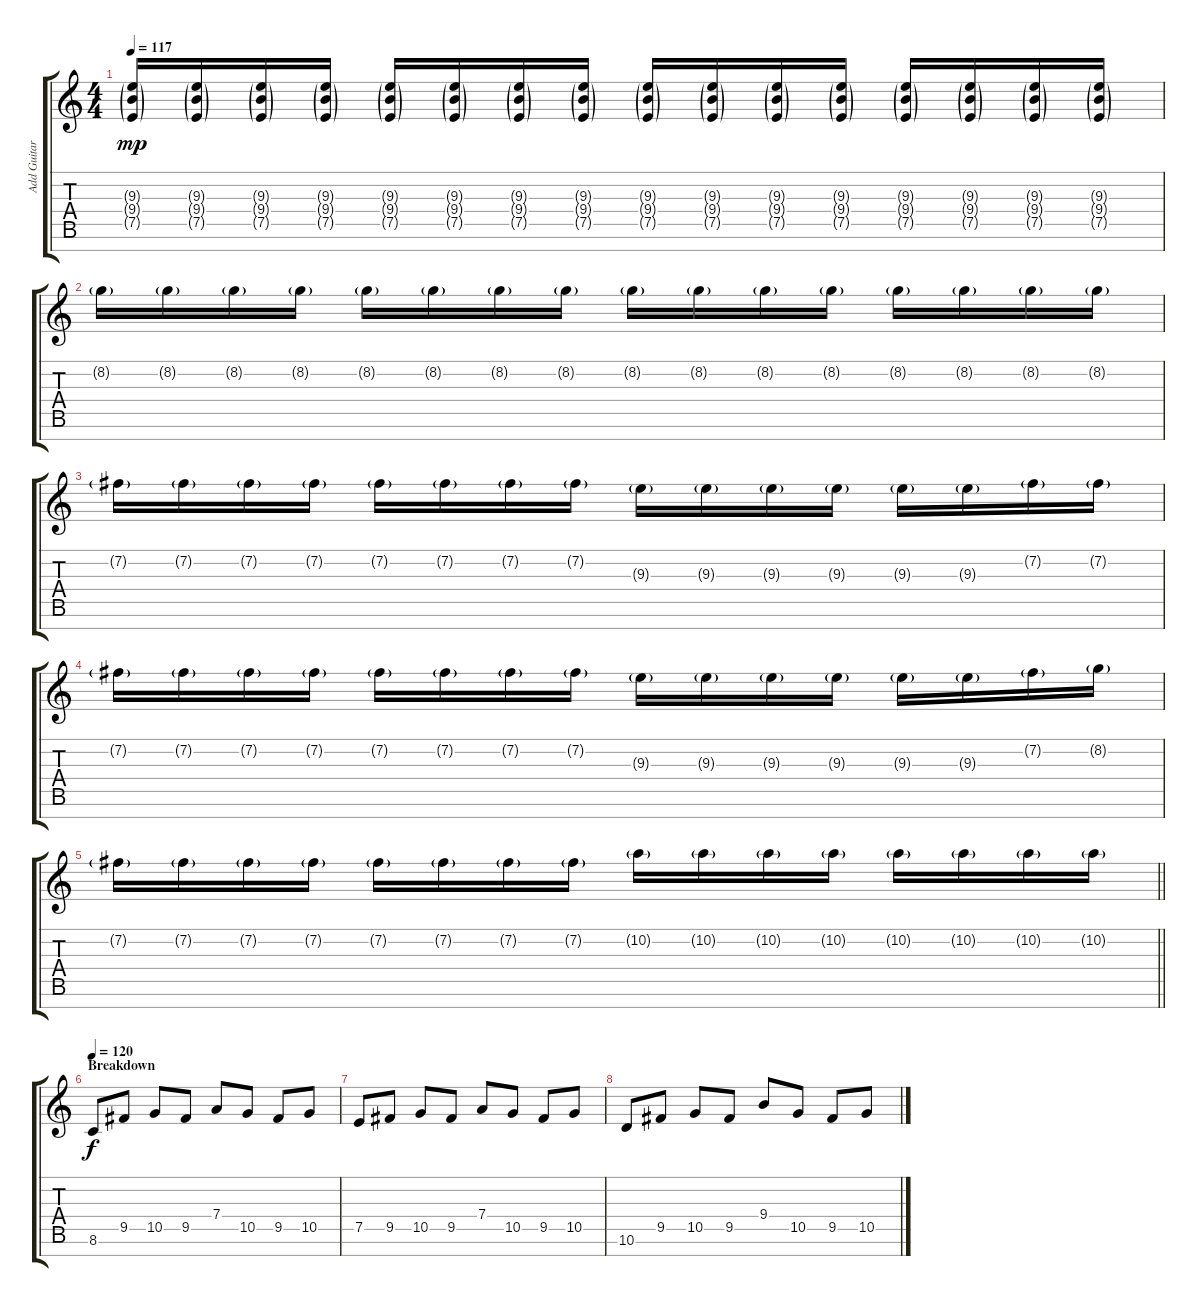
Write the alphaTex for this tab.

\track ("Add Guitar" "Add Guitar") {instrument distortionguitar}
\staff {score tabs}
\tuning (E4 B3 G3 D3 A2 E2 B1) {hide}
\ts (4 4)
\tempo 117
\clef g2
\ks c
(9.3{g} 9.4{g} 7.5{g}).16{dy mp} (9.3{g} 9.4{g} 7.5{g}).16 (9.3{g} 9.4{g} 7.5{g}).16 (9.3{g} 9.4{g} 7.5{g}).16 (9.3{g} 9.4{g} 7.5{g}).16 (9.3{g} 9.4{g} 7.5{g}).16 (9.3{g} 9.4{g} 7.5{g}).16 (9.3{g} 9.4{g} 7.5{g}).16 (9.3{g} 9.4{g} 7.5{g}).16 (9.3{g} 9.4{g} 7.5{g}).16 (9.3{g} 9.4{g} 7.5{g}).16 (9.3{g} 9.4{g} 7.5{g}).16 (9.3{g} 9.4{g} 7.5{g}).16 (9.3{g} 9.4{g} 7.5{g}).16 (9.3{g} 9.4{g} 7.5{g}).16 (9.3{g} 9.4{g} 7.5{g}).16 |
8.2{g}.16 8.2{g}.16 8.2{g}.16 8.2{g}.16 8.2{g}.16 8.2{g}.16 8.2{g}.16 8.2{g}.16 8.2{g}.16 8.2{g}.16 8.2{g}.16 8.2{g}.16 8.2{g}.16 8.2{g}.16 8.2{g}.16 8.2{g}.16 |
7.2{g}.16 7.2{g}.16 7.2{g}.16 7.2{g}.16 7.2{g}.16 7.2{g}.16 7.2{g}.16 7.2{g}.16 9.3{g}.16 9.3{g}.16 9.3{g}.16 9.3{g}.16 9.3{g}.16 9.3{g}.16 7.2{g}.16 7.2{g}.16 |
7.2{g}.16 7.2{g}.16 7.2{g}.16 7.2{g}.16 7.2{g}.16 7.2{g}.16 7.2{g}.16 7.2{g}.16 9.3{g}.16 9.3{g}.16 9.3{g}.16 9.3{g}.16 9.3{g}.16 9.3{g}.16 7.2{g}.16 8.2{g}.16 |
\barLineRight lightlight
7.2{g}.16 7.2{g}.16 7.2{g}.16 7.2{g}.16 7.2{g}.16 7.2{g}.16 7.2{g}.16 7.2{g}.16 10.2{g}.16 10.2{g}.16 10.2{g}.16 10.2{g}.16 10.2{g}.16 10.2{g}.16 10.2{g}.16 10.2{g}.16 |
\section ("" "Breakdown")
\tempo 120
8.6.8{dy f} 9.5.8 10.5.8 9.5.8 7.4.8 10.5.8 9.5.8 10.5.8 |
7.5.8 9.5.8 10.5.8 9.5.8 7.4.8 10.5.8 9.5.8 10.5.8 |
10.6.8 9.5.8 10.5.8 9.5.8 9.4.8 10.5.8 9.5.8 10.5.8
